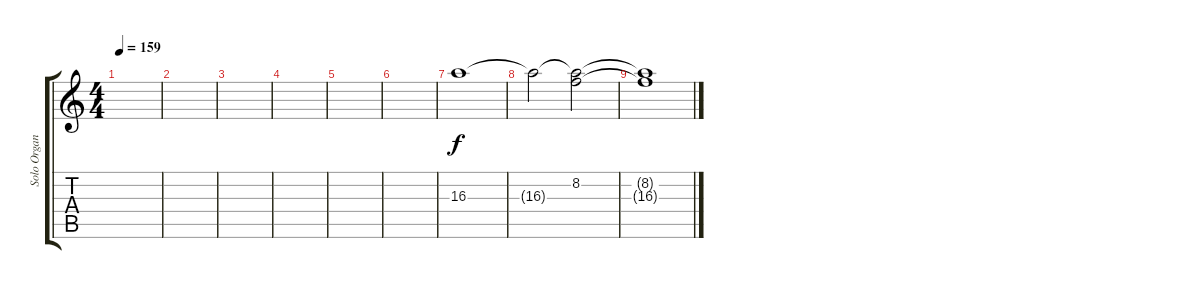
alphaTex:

\track ("Solo Organ" "Solo Organ") {instrument overdrivenguitar}
\staff {score tabs}
\tuning (D4 A3 F3 C3 G2 C2) {hide}
\ts (4 4)
\tempo 159
\tempo 169
\tempo 159
\clef g2
\ks c
|
|
|
|
|
|
16.3.1{volume 7 instrument seashore} |
16.3{t}.2 (8.2 16.3{t}).2 |
(8.2{t} 16.3{t}).1
